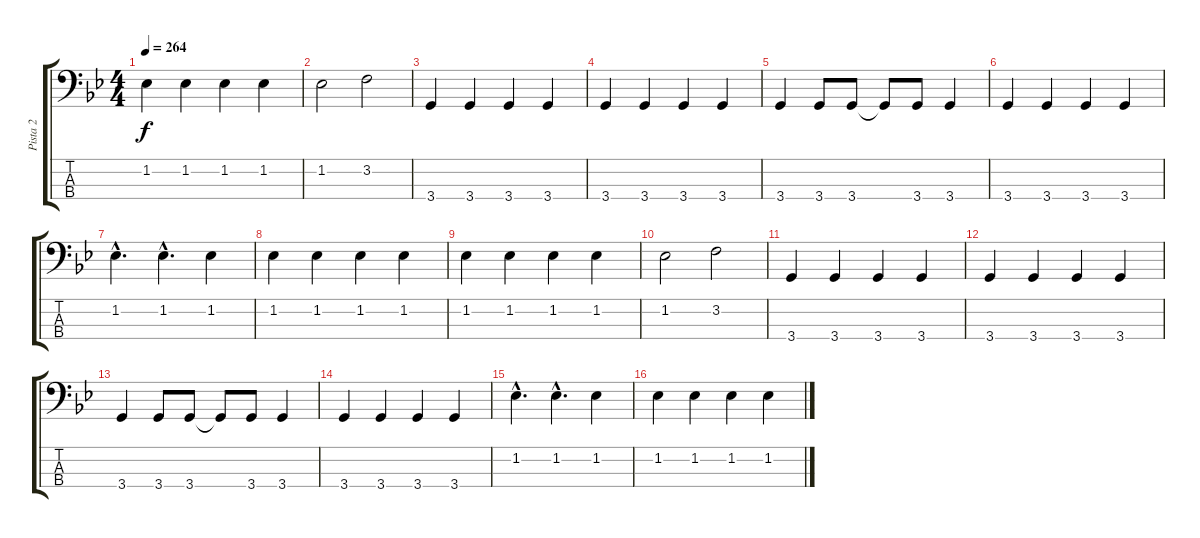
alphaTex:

\track ("Pista 2" "Pista 2") {instrument electricbassfinger}
\staff {score tabs}
\tuning (G2 D2 A1 E1) {hide}
\ts (4 4)
\tempo 264
\clef f4
\ks bb
1.2.4{dy f} 1.2.4 1.2.4 1.2.4 |
1.2.2 3.2.2 |
3.4.4 3.4.4 3.4.4 3.4.4 |
3.4.4 3.4.4 3.4.4 3.4.4 |
3.4.4 3.4.8 3.4.8 3.4{t}.8 3.4.8 3.4.4 |
3.4.4 3.4.4 3.4.4 3.4.4 |
1.2{hac}.4{d} 1.2{hac}.4{d} 1.2.4 |
1.2.4 1.2.4 1.2.4 1.2.4 |
1.2.4 1.2.4 1.2.4 1.2.4 |
1.2.2 3.2.2 |
3.4.4 3.4.4 3.4.4 3.4.4 |
3.4.4 3.4.4 3.4.4 3.4.4 |
3.4.4 3.4.8 3.4.8 3.4{t}.8 3.4.8 3.4.4 |
3.4.4 3.4.4 3.4.4 3.4.4 |
1.2{hac}.4{d} 1.2{hac}.4{d} 1.2.4 |
1.2.4 1.2.4 1.2.4 1.2.4
